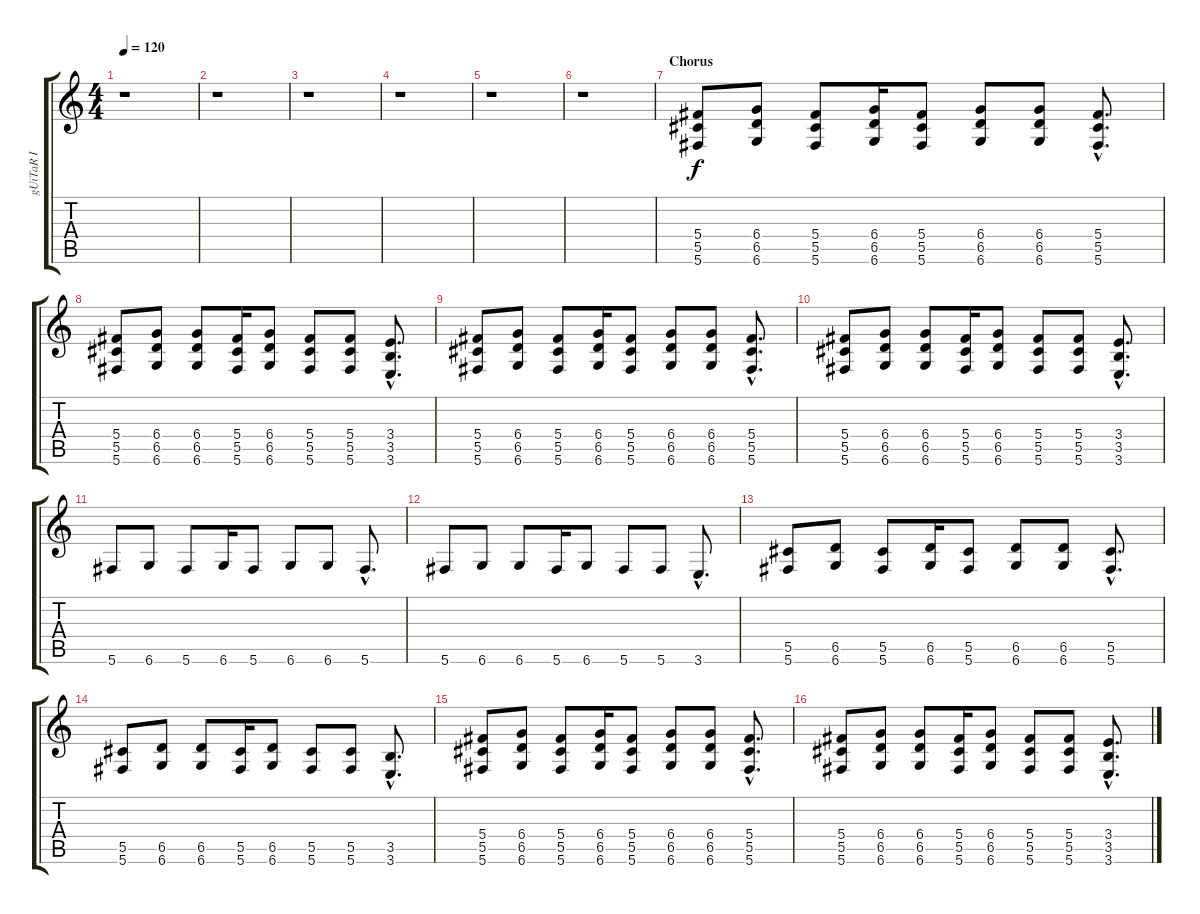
\track ("gUiTaR I" "gUiTaR I") {instrument distortionguitar}
\staff {score tabs}
\tuning (Eb4 Bb3 Gb3 Db3 Ab2 Db2) {hide}
\ts (4 4)
\tempo 120
\clef g2
\ks c
r.1{dy f} |
r.1 |
r.1 |
r.1 |
r.1 |
r.1 |
\section ("" "Chorus")
(5.4 5.5 5.6).8 (6.4 6.5 6.6).8 (5.4 5.5 5.6).8 (6.4 6.5 6.6).16 (5.4 5.5 5.6).8 (6.4 6.5 6.6).8 (6.4 6.5 6.6).8 (5.4{hac} 5.5{hac} 5.6{hac}).8{d} |
(5.4 5.5 5.6).8 (6.4 6.5 6.6).8 (6.4 6.5 6.6).8 (5.4 5.5 5.6).16 (6.4 6.5 6.6).8 (5.4 5.5 5.6).8 (5.4 5.5 5.6).8 (3.4{hac} 3.5{hac} 3.6{hac}).8{d} |
(5.4 5.5 5.6).8 (6.4 6.5 6.6).8 (5.4 5.5 5.6).8 (6.4 6.5 6.6).16 (5.4 5.5 5.6).8 (6.4 6.5 6.6).8 (6.4 6.5 6.6).8 (5.4{hac} 5.5{hac} 5.6{hac}).8{d} |
(5.4 5.5 5.6).8 (6.4 6.5 6.6).8 (6.4 6.5 6.6).8 (5.4 5.5 5.6).16 (6.4 6.5 6.6).8 (5.4 5.5 5.6).8 (5.4 5.5 5.6).8 (3.4{hac} 3.5{hac} 3.6{hac}).8{d} |
5.6.8 6.6.8 5.6.8 6.6.16 5.6.8 6.6.8 6.6.8 5.6{hac}.8{d} |
5.6.8 6.6.8 6.6.8 5.6.16 6.6.8 5.6.8 5.6.8 3.6{hac}.8{d} |
(5.5 5.6).8 (6.5 6.6).8 (5.5 5.6).8 (6.5 6.6).16 (5.5 5.6).8 (6.5 6.6).8 (6.5 6.6).8 (5.5{hac} 5.6{hac}).8{d} |
(5.5 5.6).8 (6.5 6.6).8 (6.5 6.6).8 (5.5 5.6).16 (6.5 6.6).8 (5.5 5.6).8 (5.5 5.6).8 (3.5{hac} 3.6{hac}).8{d} |
(5.4 5.5 5.6).8 (6.4 6.5 6.6).8 (5.4 5.5 5.6).8 (6.4 6.5 6.6).16 (5.4 5.5 5.6).8 (6.4 6.5 6.6).8 (6.4 6.5 6.6).8 (5.4{hac} 5.5{hac} 5.6{hac}).8{d} |
(5.4 5.5 5.6).8 (6.4 6.5 6.6).8 (6.4 6.5 6.6).8 (5.4 5.5 5.6).16 (6.4 6.5 6.6).8 (5.4 5.5 5.6).8 (5.4 5.5 5.6).8 (3.4{hac} 3.5{hac} 3.6{hac}).8{d}
